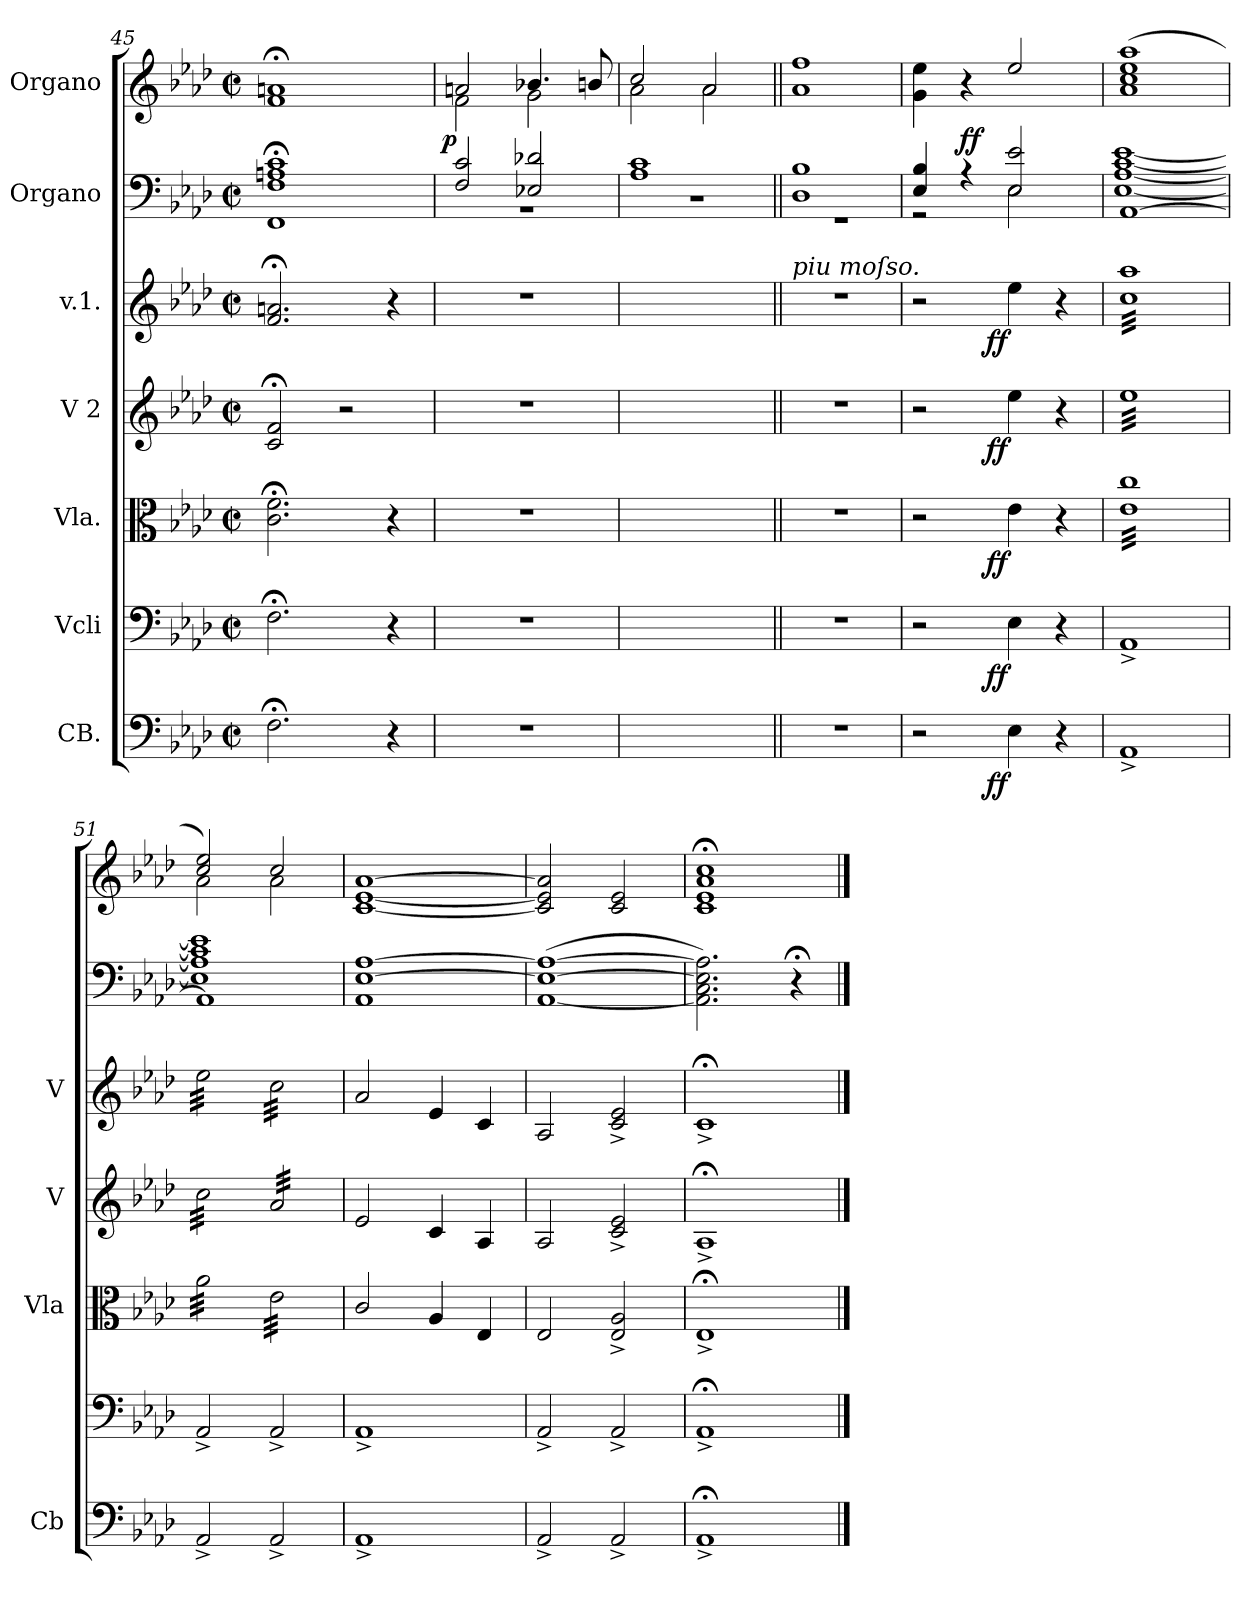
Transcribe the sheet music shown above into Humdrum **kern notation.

**kern	**dynam	**kern	**dynam	**kern	**dynam	**kern	**dynam	**kern	**dynam	**kern	**kern	**dynam
*part7	*part7	*part6	*part6	*part5	*part5	*part4	*part4	*part3	*part3	*part2	*part1	*part1
*staff7	*staff7	*staff6	*staff6	*staff5	*staff5	*staff4	*staff4	*staff3	*staff3	*staff2	*staff1	*staff1
*I"CB.	*	*I"Vcli	*	*I"Vla.	*	*I"V 2	*	*I"v.1.	*	*I"Organo	*I"Organo	*
*I'Cb	*	*	*	*I'Vla	*	*I'V	*	*I'V	*	*	*	*
*clefF4	*	*clefF4	*	*clefC3	*	*clefG2	*	*clefG2	*	*clefF4	*clefG2	*
*k[b-e-a-d-]	*	*k[b-e-a-d-]	*	*k[b-e-a-d-]	*	*k[b-e-a-d-]	*	*k[b-e-a-d-]	*	*k[b-e-a-d-]	*k[b-e-a-d-]	*
*M2/2	*	*M2/2	*	*M2/2	*	*M2/2	*	*M2/2	*	*M2/2	*M2/2	*
*met(c|)	*	*met(c|)	*	*met(c|)	*	*met(c|)	*	*met(c|)	*	*met(c|)	*met(c|)	*
=45	=45	=45	=45	=45	=45	=45	=45	=45	=45	=45	=45	=45
2.F;<\	.	2.F;<\	.	2.c;<\ 2.f;<\	.	2c;</ 2f;</	.	2.f;</ 2.an;</	.	1FF;<\ 1F;<\ 1An;<\ 1c;<\	1f;</ 1an;</	.
.	.	.	.	.	.	2r	.	.	.	.	.	.
4r	.	4r	.	4r	.	.	.	4r	.	.	.	.
=46	=46	=46	=46	=46	=46	=46	=46	=46	=46	=46	=46	=46
*	*	*	*	*	*	*	*	*	*	*^	*^	*
!	!	!	!	!	!	!	!	!	!	!	!	!	!	!LO:DY:rj
1r	.	1r	.	1r	.	1r	.	1r	.	2F/ 2c/	1r	2an/	2f\	p
.	.	.	.	.	.	.	.	.	.	2E-X/ 2d-X/	.	4.b-X/	2g\	.
.	.	.	.	.	.	.	.	.	.	.	.	8bn/	.	.
=47	=47	=47	=47	=47	=47	=47	=47	=47	=47	=47	=47	=47	=47	=47
1ryy	.	1ryy	.	1ryy	.	1ryy	.	1ryy	.	1A-/ 1c/	1r	2cc/	2a-\	.
.	.	.	.	.	.	.	.	.	.	.	.	2a-/	2a-\	.
=48||	=48||	=48||	=48||	=48||	=48||	=48||	=48||	=48||	=48||	=48||	=48||	=48||	=48||	=48||
!	!	!	!	!	!	!	!	!	!	!	!	!LO:TX:a:i:t=piu moſso.	!	!
!	!	!	!	!	!	!	!	!LO:TX:a:i:t=piu moſso.	!	!	!	!	!	!
*	*	*	*	*	*	*	*	*	*	*	*	*v	*v	*
1r	.	1r	.	1r	.	1r	.	1r	.	1D-/ 1B-/	1r	1a-\ 1ff\	.
=49	=49	=49	=49	=49	=49	=49	=49	=49	=49	=49	=49	=49	=49
2r	.	2r	.	2r	.	2r	.	2r	.	4E-/ 4B-/	2r	4g\ 4ee-\	.
.	.	.	.	.	.	.	.	.	.	4r	.	4r	ff
!	!LO:DY:rj	!	!LO:DY:rj	!	!LO:DY:rj	!	!LO:DY:rj	!	!LO:DY:rj	!	!	!	!
4E-\	ff	4E-\	ff	4e-\	ff	4ee-\	ff	4ee-\	ff	2E-/ 2e-/	2E-\	2ee-/	.
4r	.	4r	.	4r	.	4r	.	4r	.	.	.	.	.
=50	=50	=50	=50	=50	=50	=50	=50	=50	=50	=50	=50	=50	=50
*	*	*	*	*tremolo	*	*	*	*	*	*	*	*	*
*	*	*	*	*	*	*tremolo	*	*	*	*	*	*	*
*	*	*	*	*	*	*	*	*tremolo	*	*	*	*	*
1AA-^/	.	1AA-^/	.	32e-\ 32cc\LLL	.	32ee-\LLL	.	32cc\ 32aa-\LLL	.	[1AA-/	[1E-\ [1A-\ [1c\ [1e-\	(1a-\ 1cc\ 1ee-\ 1aa-\	.
.	.	.	.	32e-\ 32cc\	.	32ee-\	.	32cc\ 32aa-\	.	.	.	.	.
.	.	.	.	32e-\ 32cc\	.	32ee-\	.	32cc\ 32aa-\	.	.	.	.	.
.	.	.	.	32e-\ 32cc\	.	32ee-\	.	32cc\ 32aa-\	.	.	.	.	.
.	.	.	.	32e-\ 32cc\	.	32ee-\	.	32cc\ 32aa-\	.	.	.	.	.
.	.	.	.	32e-\ 32cc\	.	32ee-\	.	32cc\ 32aa-\	.	.	.	.	.
.	.	.	.	32e-\ 32cc\	.	32ee-\	.	32cc\ 32aa-\	.	.	.	.	.
.	.	.	.	32e-\ 32cc\	.	32ee-\	.	32cc\ 32aa-\	.	.	.	.	.
.	.	.	.	32e-\ 32cc\	.	32ee-\	.	32cc\ 32aa-\	.	.	.	.	.
.	.	.	.	32e-\ 32cc\	.	32ee-\	.	32cc\ 32aa-\	.	.	.	.	.
.	.	.	.	32e-\ 32cc\	.	32ee-\	.	32cc\ 32aa-\	.	.	.	.	.
.	.	.	.	32e-\ 32cc\	.	32ee-\	.	32cc\ 32aa-\	.	.	.	.	.
.	.	.	.	32e-\ 32cc\	.	32ee-\	.	32cc\ 32aa-\	.	.	.	.	.
.	.	.	.	32e-\ 32cc\	.	32ee-\	.	32cc\ 32aa-\	.	.	.	.	.
.	.	.	.	32e-\ 32cc\	.	32ee-\	.	32cc\ 32aa-\	.	.	.	.	.
.	.	.	.	32e-\ 32cc\	.	32ee-\	.	32cc\ 32aa-\	.	.	.	.	.
.	.	.	.	32e-\ 32cc\	.	32ee-\	.	32cc\ 32aa-\	.	.	.	.	.
.	.	.	.	32e-\ 32cc\	.	32ee-\	.	32cc\ 32aa-\	.	.	.	.	.
.	.	.	.	32e-\ 32cc\	.	32ee-\	.	32cc\ 32aa-\	.	.	.	.	.
.	.	.	.	32e-\ 32cc\	.	32ee-\	.	32cc\ 32aa-\	.	.	.	.	.
.	.	.	.	32e-\ 32cc\	.	32ee-\	.	32cc\ 32aa-\	.	.	.	.	.
.	.	.	.	32e-\ 32cc\	.	32ee-\	.	32cc\ 32aa-\	.	.	.	.	.
.	.	.	.	32e-\ 32cc\	.	32ee-\	.	32cc\ 32aa-\	.	.	.	.	.
.	.	.	.	32e-\ 32cc\	.	32ee-\	.	32cc\ 32aa-\	.	.	.	.	.
.	.	.	.	32e-\ 32cc\	.	32ee-\	.	32cc\ 32aa-\	.	.	.	.	.
.	.	.	.	32e-\ 32cc\	.	32ee-\	.	32cc\ 32aa-\	.	.	.	.	.
.	.	.	.	32e-\ 32cc\	.	32ee-\	.	32cc\ 32aa-\	.	.	.	.	.
.	.	.	.	32e-\ 32cc\	.	32ee-\	.	32cc\ 32aa-\	.	.	.	.	.
.	.	.	.	32e-\ 32cc\	.	32ee-\	.	32cc\ 32aa-\	.	.	.	.	.
.	.	.	.	32e-\ 32cc\	.	32ee-\	.	32cc\ 32aa-\	.	.	.	.	.
.	.	.	.	32e-\ 32cc\	.	32ee-\	.	32cc\ 32aa-\	.	.	.	.	.
.	.	.	.	32e-\ 32cc\JJJ	.	32ee-\JJJ	.	32cc\ 32aa-\JJJ	.	.	.	.	.
=51	=51	=51	=51	=51	=51	=51	=51	=51	=51	=51	=51	=51	=51
*	*	*	*	*	*	*	*	*	*	*	*	*^	*
2AA-^/	.	2AA-^/	.	32a-\LLL	.	32cc\LLL	.	32ee-\LLL	.	1AA-/]	1E-]\ 1A-]\ 1c]\ 1e-]\	2cc/ 2ee-/)	2a-\	.
.	.	.	.	32a-\	.	32cc\	.	32ee-\	.	.	.	.	.	.
.	.	.	.	32a-\	.	32cc\	.	32ee-\	.	.	.	.	.	.
.	.	.	.	32a-\	.	32cc\	.	32ee-\	.	.	.	.	.	.
.	.	.	.	32a-\	.	32cc\	.	32ee-\	.	.	.	.	.	.
.	.	.	.	32a-\	.	32cc\	.	32ee-\	.	.	.	.	.	.
.	.	.	.	32a-\	.	32cc\	.	32ee-\	.	.	.	.	.	.
.	.	.	.	32a-\	.	32cc\	.	32ee-\	.	.	.	.	.	.
.	.	.	.	32a-\	.	32cc\	.	32ee-\	.	.	.	.	.	.
.	.	.	.	32a-\	.	32cc\	.	32ee-\	.	.	.	.	.	.
.	.	.	.	32a-\	.	32cc\	.	32ee-\	.	.	.	.	.	.
.	.	.	.	32a-\	.	32cc\	.	32ee-\	.	.	.	.	.	.
.	.	.	.	32a-\	.	32cc\	.	32ee-\	.	.	.	.	.	.
.	.	.	.	32a-\	.	32cc\	.	32ee-\	.	.	.	.	.	.
.	.	.	.	32a-\	.	32cc\	.	32ee-\	.	.	.	.	.	.
.	.	.	.	32a-\JJJ	.	32cc\JJJ	.	32ee-\JJJ	.	.	.	.	.	.
2AA-^/	.	2AA-^/	.	32e-\LLL	.	32a-/LLL	.	32cc\LLL	.	.	.	2cc/	2a-\	.
.	.	.	.	32e-\	.	32a-/	.	32cc\	.	.	.	.	.	.
.	.	.	.	32e-\	.	32a-/	.	32cc\	.	.	.	.	.	.
.	.	.	.	32e-\	.	32a-/	.	32cc\	.	.	.	.	.	.
.	.	.	.	32e-\	.	32a-/	.	32cc\	.	.	.	.	.	.
.	.	.	.	32e-\	.	32a-/	.	32cc\	.	.	.	.	.	.
.	.	.	.	32e-\	.	32a-/	.	32cc\	.	.	.	.	.	.
.	.	.	.	32e-\	.	32a-/	.	32cc\	.	.	.	.	.	.
.	.	.	.	32e-\	.	32a-/	.	32cc\	.	.	.	.	.	.
.	.	.	.	32e-\	.	32a-/	.	32cc\	.	.	.	.	.	.
.	.	.	.	32e-\	.	32a-/	.	32cc\	.	.	.	.	.	.
.	.	.	.	32e-\	.	32a-/	.	32cc\	.	.	.	.	.	.
.	.	.	.	32e-\	.	32a-/	.	32cc\	.	.	.	.	.	.
.	.	.	.	32e-\	.	32a-/	.	32cc\	.	.	.	.	.	.
.	.	.	.	32e-\	.	32a-/	.	32cc\	.	.	.	.	.	.
.	.	.	.	32e-\JJJ	.	32a-/JJJ	.	32cc\JJJ	.	.	.	.	.	.
*	*	*	*	*	*	*	*	*Xtremolo	*	*	*	*	*	*
*	*	*	*	*	*	*Xtremolo	*	*	*	*	*	*	*	*
*	*	*	*	*Xtremolo	*	*	*	*	*	*	*	*	*	*
*	*	*	*	*	*	*	*	*	*	*v	*v	*	*	*
*	*	*	*	*	*	*	*	*	*	*	*v	*v	*
=52	=52	=52	=52	=52	=52	=52	=52	=52	=52	=52	=52	=52
1AA-^/	.	1AA-^/	.	2c/	.	2e-/	.	2a-/	.	1AA-\ [1E-\ [1A-\	[1c/ [1e-/ [1a-/	.
.	.	.	.	4A-/	.	4c/	.	4e-/	.	.	.	.
.	.	.	.	4E-/	.	4A-/	.	4c/	.	.	.	.
=53	=53	=53	=53	=53	=53	=53	=53	=53	=53	=53	=53	=53
2AA-^/	.	2AA-^/	.	2E-/	.	2A-/	.	2A-/	.	([1AA-\ 1E-_\ 1A-_\	2c]/ 2e-]/ 2a-]/	.
2AA-^/	.	2AA-^/	.	2E-^/ 2A-^/	.	2c^/ 2e-^/	.	2c^/ 2e-^/	.	.	2c/ 2e-/	.
=54	=54	=54	=54	=54	=54	=54	=54	=54	=54	=54	=54	=54
!	!	!	!	!	!	!	!	!	!	!	!	!LO:DY:rj
1AA-;<^/	.	1AA-;<^/	.	1E-;<^/	.	1A-;<^/	.	1c;<^/	.	2.AA-]\ 2.C\ 2.E-]\ 2.A-]\)	1c;</ 1e-;</ 1a-;</ 1cc;</	pian
.	.	.	.	.	.	.	.	.	.	4r;<	.	.
==	==	==	==	==	==	==	==	==	==	==	==	==
*-	*-	*-	*-	*-	*-	*-	*-	*-	*-	*-	*-	*-
